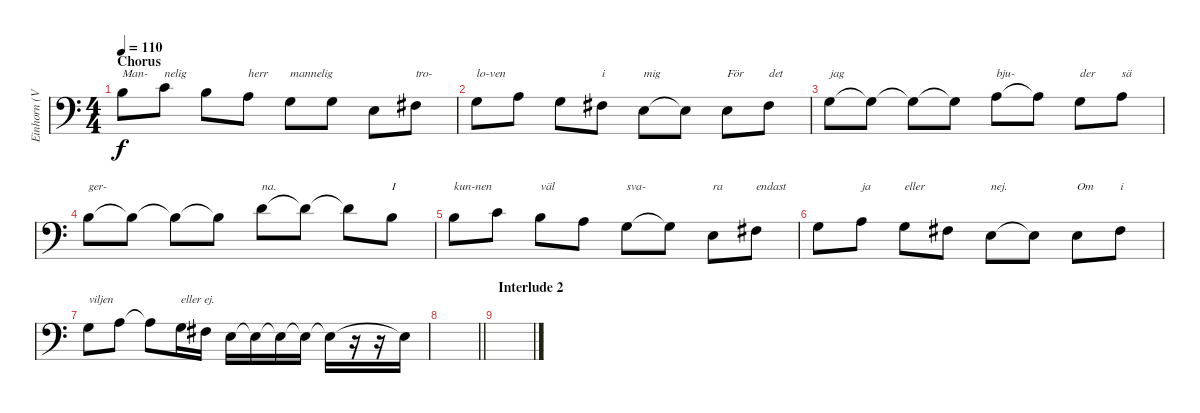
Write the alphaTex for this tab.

\track ("Einhorn (Vocals)" "Einhorn (V") {instrument viola}
\staff {score}
\tuning (E3 B2 G2 D2 A1 E1) {hide}
\ts (4 4)
\section ("" "Chorus")
\tempo 110
\clef f4
\ks c
7.1.8{txt "Man-" dy f} 8.1.8{txt "nelig"} 7.1.8 5.1.8{txt "herr"} 3.1.8{txt "mannelig"} 3.1.8 0.1.8 2.1.8{txt "tro-"} |
3.1.8{txt "lo-ven"} 5.1.8 3.1.8 2.1.8{txt "i"} 0.1.8{txt "mig"} 0.1{t}.8 0.1.8{txt "För"} 2.1.8{txt "det"} |
3.1.8{txt "jag"} 3.1{t}.8 3.1{t}.8 3.1{t}.8 5.1.8{txt "bju-"} 5.1{t}.8 3.1.8{txt "der"} 5.1.8{txt "sä"} |
7.1.8{txt "ger-"} 7.1{t}.8 7.1{t}.8 7.1{t}.8 10.1.8{txt "na."} 10.1{t}.8 10.1{t}.8 7.1.8{txt "I "} |
7.1.8{txt "kun-nen"} 8.1.8 7.1.8{txt "väl"} 5.1.8 3.1.8{txt "sva-"} 3.1{t}.8 0.1.8{txt "ra"} 2.1.8{txt "endast"} |
3.1.8 5.1.8{txt "ja"} 3.1.8{txt "eller"} 2.1.8 0.1.8{txt "nej."} 0.1{t}.8 0.1.8{txt "Om"} 2.1.8{txt "i"} |
3.1.8{txt "viljen"} 5.1.8 5.1{t}.8 3.1.16{txt "eller ej."} 2.1.16 0.1.16 0.1{t}.16 0.1{t}.16 0.1{t}.16 0.1{t}.16 r.16 r.16 0.1{t}.16 |
\barLineRight lightlight
|
\section ("" "Interlude 2")
